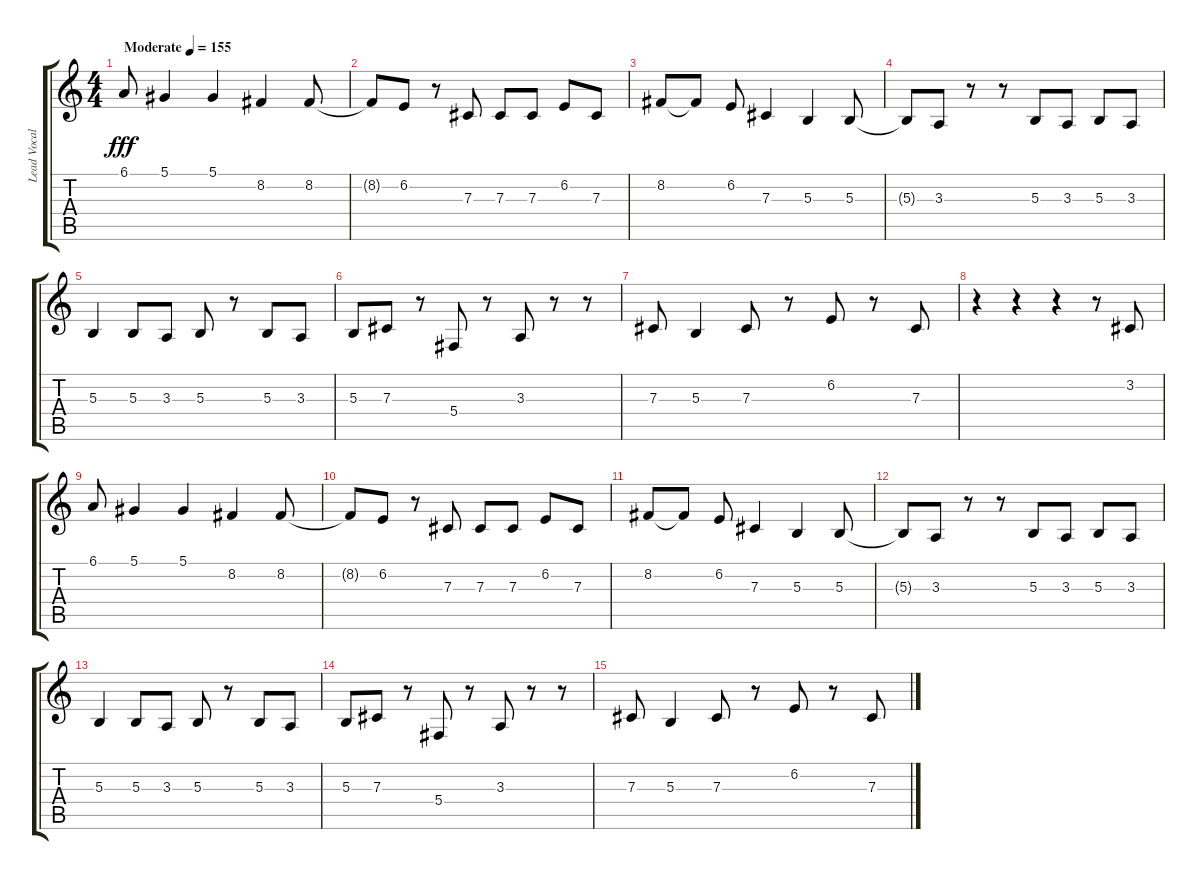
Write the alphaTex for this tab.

\track ("Lead Vocals" "Lead Vocal") {instrument trumpet}
\staff {score tabs}
\tuning (Eb4 Bb3 Gb3 Db3 Ab2 Db2) {hide}
\ts (4 4)
\tempo (155 "Moderate")
\clef g2
\ks c
6.1.8{dy fff instrument trumpet} 5.1.4 5.1.4 8.2.4 8.2.8 |
8.2{t}.8 6.2.8 r.8 7.3.8 7.3.8 7.3.8 6.2.8 7.3.8 |
8.2.8 8.2{t}.8 6.2.8 7.3.4 5.3.4 5.3.8 |
5.3{t}.8 3.3.8 r.8 r.8 5.3.8 3.3.8 5.3.8 3.3.8 |
5.3.4 5.3.8 3.3.8 5.3.8 r.8 5.3.8 3.3.8 |
5.3.8 7.3.8 r.8 5.4.8 r.8 3.3.8 r.8 r.8 |
7.3.8 5.3.4 7.3.8 r.8 6.2.8 r.8 7.3.8 |
r.4 r.4 r.4 r.8 3.2.8 |
6.1.8 5.1.4 5.1.4 8.2.4 8.2.8 |
8.2{t}.8 6.2.8 r.8 7.3.8 7.3.8 7.3.8 6.2.8 7.3.8 |
8.2.8 8.2{t}.8 6.2.8 7.3.4 5.3.4 5.3.8 |
5.3{t}.8 3.3.8 r.8 r.8 5.3.8 3.3.8 5.3.8 3.3.8 |
5.3.4 5.3.8 3.3.8 5.3.8 r.8 5.3.8 3.3.8 |
5.3.8 7.3.8 r.8 5.4.8 r.8 3.3.8 r.8 r.8 |
7.3.8 5.3.4 7.3.8 r.8 6.2.8 r.8 7.3.8
